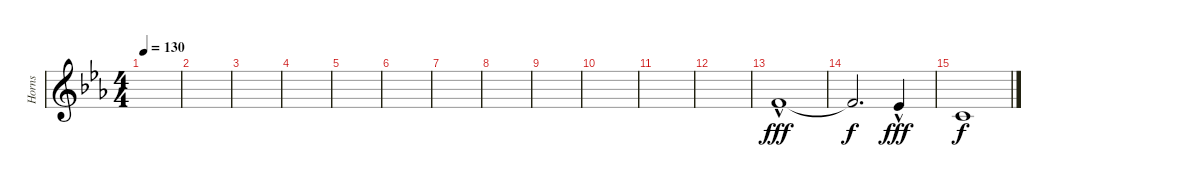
\track ("Horns" "Horns") {instrument frenchhorn}
\staff {score}
\tuning (E4 B3 G3 D3 A2 E2) {hide}
\ts (4 4)
\tempo 130
\clef g2
\ks cminor
|
|
|
|
|
|
|
|
|
|
|
|
1.1{hac}.1{dy fff volume 16} |
1.1{t}.2{d dy f} 4.2{hac}.4{dy fff} |
1.2.1{dy f}
